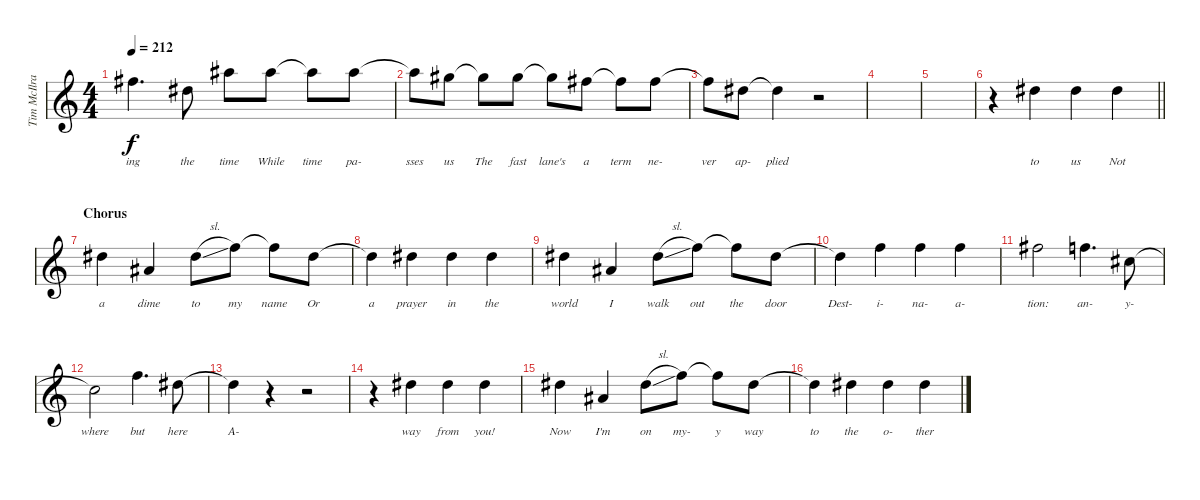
\track ("Tim McIlrath - Vocals" "Tim McIlra") {instrument distortionguitar}
\staff {score}
\tuning (Eb4 Bb3 Gb3 Db3 Ab2 Eb2) {hide}
\ts (4 4)
\tempo 212
\clef g2
\ks c
3.1{t}.4{d lyrics (0 "ing") lyrics (1 "") lyrics (2 "") lyrics (3 "") lyrics (4 "") dy f} 0.1.8{lyrics (0 "the") lyrics (1 "") lyrics (2 "") lyrics (3 "") lyrics (4 "")} 7.1.8{lyrics (0 "time") lyrics (1 "") lyrics (2 "") lyrics (3 "") lyrics (4 "")} 7.1.8{lyrics (0 "While") lyrics (1 "") lyrics (2 "") lyrics (3 "") lyrics (4 "")} 7.1{t}.8{lyrics (0 "time") lyrics (1 "") lyrics (2 "") lyrics (3 "") lyrics (4 "")} 7.1.8{lyrics (0 "pa-") lyrics (1 "") lyrics (2 "") lyrics (3 "") lyrics (4 "")} |
7.1{t}.8{lyrics (0 "sses") lyrics (1 "") lyrics (2 "") lyrics (3 "") lyrics (4 "")} 5.1.8{lyrics (0 "us") lyrics (1 "") lyrics (2 "") lyrics (3 "") lyrics (4 "")} 5.1{t}.8{lyrics (0 "The") lyrics (1 "") lyrics (2 "") lyrics (3 "") lyrics (4 "")} 5.1.8{lyrics (0 "fast") lyrics (1 "") lyrics (2 "") lyrics (3 "") lyrics (4 "")} 5.1{t}.8{lyrics (0 "lane's") lyrics (1 "") lyrics (2 "") lyrics (3 "") lyrics (4 "")} 3.1.8{lyrics (0 "a") lyrics (1 "") lyrics (2 "") lyrics (3 "") lyrics (4 "")} 3.1{t}.8{lyrics (0 "term") lyrics (1 "") lyrics (2 "") lyrics (3 "") lyrics (4 "")} 3.1.8{lyrics (0 "ne-") lyrics (1 "") lyrics (2 "") lyrics (3 "") lyrics (4 "")} |
3.1{t}.8{lyrics (0 "ver") lyrics (1 "") lyrics (2 "") lyrics (3 "") lyrics (4 "")} 0.1.8{lyrics (0 "ap-") lyrics (1 "") lyrics (2 "") lyrics (3 "") lyrics (4 "")} 0.1{t}.4{lyrics (0 "plied") lyrics (1 "") lyrics (2 "") lyrics (3 "") lyrics (4 "")} r.2 |
|
|
\barLineRight lightlight
r.4 5.2.4{lyrics (0 "to") lyrics (1 "") lyrics (2 "") lyrics (3 "") lyrics (4 "")} 5.2.4{lyrics (0 "us") lyrics (1 "") lyrics (2 "") lyrics (3 "") lyrics (4 "")} 5.2.4{lyrics (0 "Not") lyrics (1 "") lyrics (2 "") lyrics (3 "") lyrics (4 "")} |
\section ("" "Chorus")
5.2.4{lyrics (0 "a") lyrics (1 "") lyrics (2 "") lyrics (3 "") lyrics (4 "")} 4.3.4{lyrics (0 "dime") lyrics (1 "") lyrics (2 "") lyrics (3 "") lyrics (4 "")} 5.2{sl}.8{lyrics (0 "to") lyrics (1 "") lyrics (2 "") lyrics (3 "") lyrics (4 "")} 7.2.8{lyrics (0 "my") lyrics (1 "") lyrics (2 "") lyrics (3 "") lyrics (4 "")} 7.2{t}.8{lyrics (0 "name") lyrics (1 "") lyrics (2 "") lyrics (3 "") lyrics (4 "")} 5.2.8{lyrics (0 "Or") lyrics (1 "") lyrics (2 "") lyrics (3 "") lyrics (4 "")} |
5.2{t}.4{lyrics (0 "a") lyrics (1 "") lyrics (2 "") lyrics (3 "") lyrics (4 "")} 5.2.4{lyrics (0 "prayer") lyrics (1 "") lyrics (2 "") lyrics (3 "") lyrics (4 "")} 5.2.4{lyrics (0 "in") lyrics (1 "") lyrics (2 "") lyrics (3 "") lyrics (4 "")} 5.2.4{lyrics (0 "the") lyrics (1 "") lyrics (2 "") lyrics (3 "") lyrics (4 "")} |
5.2.4{lyrics (0 "world") lyrics (1 "") lyrics (2 "") lyrics (3 "") lyrics (4 "")} 4.3.4{lyrics (0 "I") lyrics (1 "") lyrics (2 "") lyrics (3 "") lyrics (4 "")} 5.2{sl}.8{lyrics (0 "walk") lyrics (1 "") lyrics (2 "") lyrics (3 "") lyrics (4 "")} 7.2.8{lyrics (0 "out") lyrics (1 "") lyrics (2 "") lyrics (3 "") lyrics (4 "")} 7.2{t}.8{lyrics (0 "the") lyrics (1 "") lyrics (2 "") lyrics (3 "") lyrics (4 "")} 5.2.8{lyrics (0 "door") lyrics (1 "") lyrics (2 "") lyrics (3 "") lyrics (4 "")} |
5.2{t}.4{lyrics (0 "Dest-") lyrics (1 "") lyrics (2 "") lyrics (3 "") lyrics (4 "")} 7.2.4{lyrics (0 "i-") lyrics (1 "") lyrics (2 "") lyrics (3 "") lyrics (4 "")} 7.2.4{lyrics (0 "na-") lyrics (1 "") lyrics (2 "") lyrics (3 "") lyrics (4 "")} 7.2.4{lyrics (0 "a-") lyrics (1 "") lyrics (2 "") lyrics (3 "") lyrics (4 "")} |
8.2.2{lyrics (0 "tion:") lyrics (1 "") lyrics (2 "") lyrics (3 "") lyrics (4 "")} 7.2.4{d lyrics (0 "an-") lyrics (1 "") lyrics (2 "") lyrics (3 "") lyrics (4 "")} 3.2.8{lyrics (0 "y-") lyrics (1 "") lyrics (2 "") lyrics (3 "") lyrics (4 "")} |
3.2{t}.2{lyrics (0 "where") lyrics (1 "") lyrics (2 "") lyrics (3 "") lyrics (4 "")} 7.2.4{d lyrics (0 "but") lyrics (1 "") lyrics (2 "") lyrics (3 "") lyrics (4 "")} 5.2.8{lyrics (0 "here") lyrics (1 "") lyrics (2 "") lyrics (3 "") lyrics (4 "")} |
5.2{t}.4{lyrics (0 "A-") lyrics (1 "") lyrics (2 "") lyrics (3 "") lyrics (4 "")} r.4 r.2 |
r.4 5.2.4{lyrics (0 "way") lyrics (1 "") lyrics (2 "") lyrics (3 "") lyrics (4 "")} 5.2.4{lyrics (0 "from") lyrics (1 "") lyrics (2 "") lyrics (3 "") lyrics (4 "")} 5.2.4{lyrics (0 "you!") lyrics (1 "") lyrics (2 "") lyrics (3 "") lyrics (4 "")} |
5.2.4{lyrics (0 "Now") lyrics (1 "") lyrics (2 "") lyrics (3 "") lyrics (4 "")} 4.3.4{lyrics (0 "I'm") lyrics (1 "") lyrics (2 "") lyrics (3 "") lyrics (4 "")} 5.2{sl}.8{lyrics (0 "on") lyrics (1 "") lyrics (2 "") lyrics (3 "") lyrics (4 "")} 7.2.8{lyrics (0 "my-") lyrics (1 "") lyrics (2 "") lyrics (3 "") lyrics (4 "")} 7.2{t}.8{lyrics (0 "y") lyrics (1 "") lyrics (2 "") lyrics (3 "") lyrics (4 "")} 5.2.8{lyrics (0 "way") lyrics (1 "") lyrics (2 "") lyrics (3 "") lyrics (4 "")} |
5.2{t}.4{lyrics (0 "to") lyrics (1 "") lyrics (2 "") lyrics (3 "") lyrics (4 "")} 5.2.4{lyrics (0 "the") lyrics (1 "") lyrics (2 "") lyrics (3 "") lyrics (4 "")} 5.2.4{lyrics (0 "o-") lyrics (1 "") lyrics (2 "") lyrics (3 "") lyrics (4 "")} 5.2.4{lyrics (0 "ther") lyrics (1 "") lyrics (2 "") lyrics (3 "") lyrics (4 "")}
